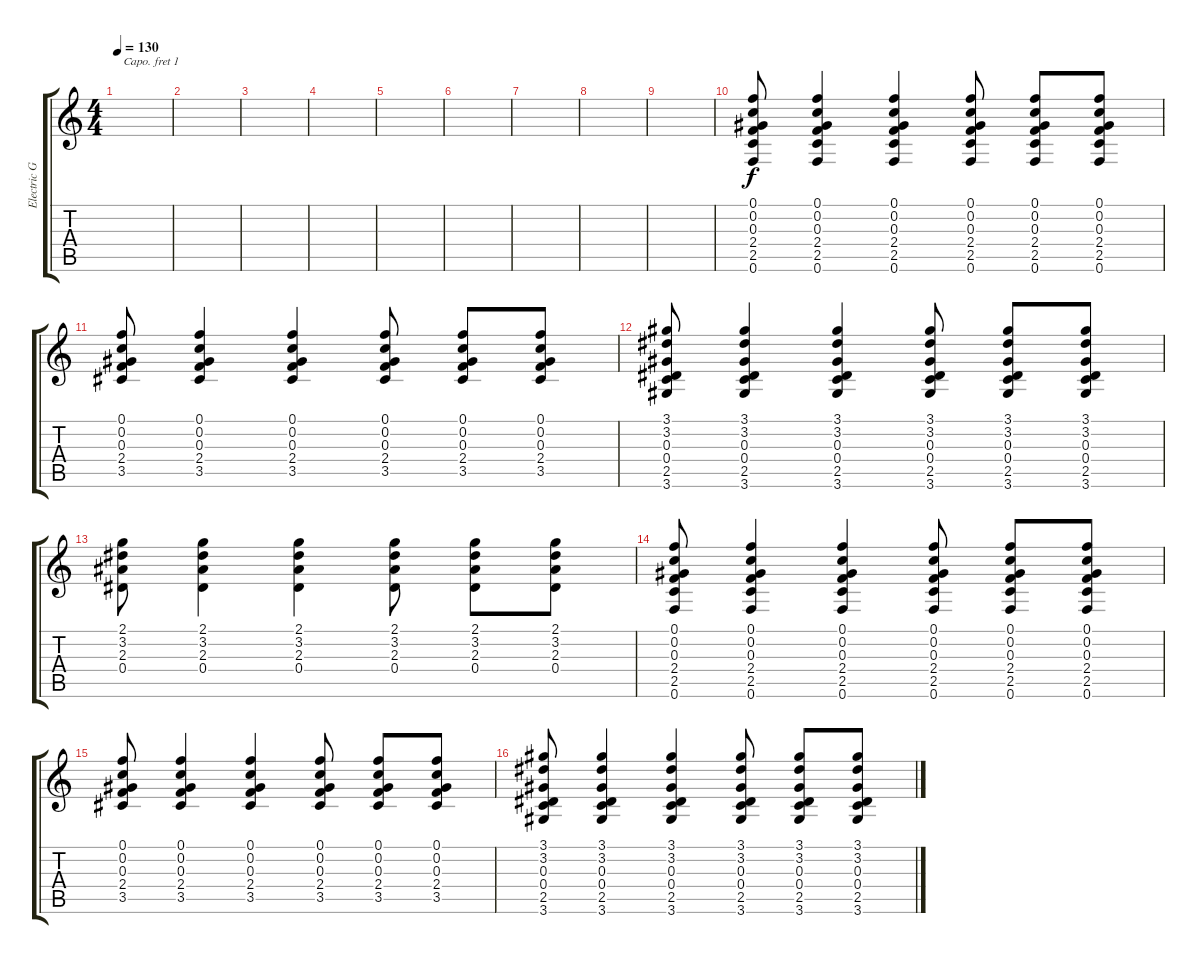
\track ("Electric Guitar" "Electric G") {instrument electricguitarclean}
\staff {score tabs}
\capo 1
\tuning (E4 B3 G3 D3 A2 E2) {hide}
\ts (4 4)
\tempo 130
\clef g2
\ks c
|
|
|
|
|
|
|
|
|
(0.1 0.2 0.3 2.4 2.5 0.6).8 (0.1 0.2 0.3 2.4 2.5 0.6).4 (0.1 0.2 0.3 2.4 2.5 0.6).4 (0.1 0.2 0.3 2.4 2.5 0.6).8 (0.1 0.2 0.3 2.4 2.5 0.6).8 (0.1 0.2 0.3 2.4 2.5 0.6).8 |
(0.1 0.2 0.3 2.4 3.5).8 (0.1 0.2 0.3 2.4 3.5).4 (0.1 0.2 0.3 2.4 3.5).4 (0.1 0.2 0.3 2.4 3.5).8 (0.1 0.2 0.3 2.4 3.5).8 (0.1 0.2 0.3 2.4 3.5).8 |
(3.1 3.2 0.3 0.4 2.5 3.6).8 (3.1 3.2 0.3 0.4 2.5 3.6).4 (3.1 3.2 0.3 0.4 2.5 3.6).4 (3.1 3.2 0.3 0.4 2.5 3.6).8 (3.1 3.2 0.3 0.4 2.5 3.6).8 (3.1 3.2 0.3 0.4 2.5 3.6).8 |
(2.1 3.2 2.3 0.4).8 (2.1 3.2 2.3 0.4).4 (2.1 3.2 2.3 0.4).4 (2.1 3.2 2.3 0.4).8 (2.1 3.2 2.3 0.4).8 (2.1 3.2 2.3 0.4).8 |
(0.1 0.2 0.3 2.4 2.5 0.6).8 (0.1 0.2 0.3 2.4 2.5 0.6).4 (0.1 0.2 0.3 2.4 2.5 0.6).4 (0.1 0.2 0.3 2.4 2.5 0.6).8 (0.1 0.2 0.3 2.4 2.5 0.6).8 (0.1 0.2 0.3 2.4 2.5 0.6).8 |
(0.1 0.2 0.3 2.4 3.5).8 (0.1 0.2 0.3 2.4 3.5).4 (0.1 0.2 0.3 2.4 3.5).4 (0.1 0.2 0.3 2.4 3.5).8 (0.1 0.2 0.3 2.4 3.5).8 (0.1 0.2 0.3 2.4 3.5).8 |
(3.1 3.2 0.3 0.4 2.5 3.6).8 (3.1 3.2 0.3 0.4 2.5 3.6).4 (3.1 3.2 0.3 0.4 2.5 3.6).4 (3.1 3.2 0.3 0.4 2.5 3.6).8 (3.1 3.2 0.3 0.4 2.5 3.6).8 (3.1 3.2 0.3 0.4 2.5 3.6).8
